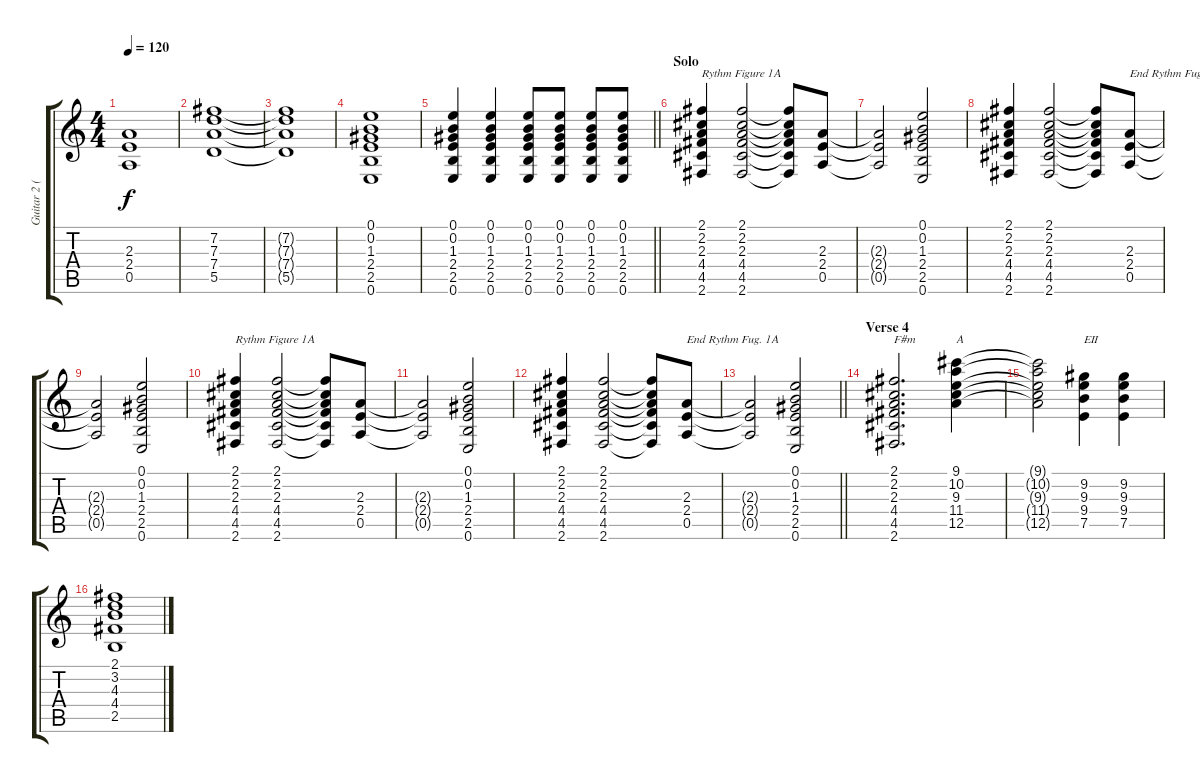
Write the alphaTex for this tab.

\track ("Guitar 2 (Backing)" "Guitar 2 (") {instrument acousticguitarnylon}
\staff {score tabs}
\tuning (E4 B3 G3 D3 A2 E2) {hide}
\ts (4 4)
\tempo 120
\clef g2
\ks c
(2.3{t} 2.4{t} 0.5{t}).1{dy f} |
(7.2 7.3 7.4 5.5).1 |
(7.2{t} 7.3{t} 7.4{t} 5.5{t}).1 |
(0.1 0.2 1.3 2.4 2.5 0.6).1 |
\barLineRight lightlight
(0.1 0.2 1.3 2.4 2.5 0.6).4 (0.1 0.2 1.3 2.4 2.5 0.6).4 (0.1 0.2 1.3 2.4 2.5 0.6).8 (0.1 0.2 1.3 2.4 2.5 0.6).8 (0.1 0.2 1.3 2.4 2.5 0.6).8 (0.1 0.2 1.3 2.4 2.5 0.6).8 |
\section ("" "Solo")
(2.1 2.2 2.3 4.4 4.5 2.6).4{txt "Rythm Figure 1A"} (2.1 2.2 2.3 4.4 4.5 2.6).2 (2.1{t} 2.2{t} 2.3{t} 4.4{t} 4.5{t} 2.6{t}).8 (2.3 2.4 0.5).8 |
(2.3{t} 2.4{t} 0.5{t}).2 (0.1 0.2 1.3 2.4 2.5 0.6).2 |
(2.1 2.2 2.3 4.4 4.5 2.6).4 (2.1 2.2 2.3 4.4 4.5 2.6).2 (2.1{t} 2.2{t} 2.3{t} 4.4{t} 4.5{t} 2.6{t}).8 (2.3 2.4 0.5).8{txt "End Rythm Fug. 1A"} |
(2.3{t} 2.4{t} 0.5{t}).2 (0.1 0.2 1.3 2.4 2.5 0.6).2 |
(2.1 2.2 2.3 4.4 4.5 2.6).4{txt "Rythm Figure 1A"} (2.1 2.2 2.3 4.4 4.5 2.6).2 (2.1{t} 2.2{t} 2.3{t} 4.4{t} 4.5{t} 2.6{t}).8 (2.3 2.4 0.5).8 |
(2.3{t} 2.4{t} 0.5{t}).2 (0.1 0.2 1.3 2.4 2.5 0.6).2 |
(2.1 2.2 2.3 4.4 4.5 2.6).4 (2.1 2.2 2.3 4.4 4.5 2.6).2 (2.1{t} 2.2{t} 2.3{t} 4.4{t} 4.5{t} 2.6{t}).8 (2.3 2.4 0.5).8{txt "End Rythm Fug. 1A"} |
\barLineRight lightlight
(2.3{t} 2.4{t} 0.5{t}).2 (0.1 0.2 1.3 2.4 2.5 0.6).2 |
\section ("" "Verse 4")
(2.1 2.2 2.3 4.4 4.5 2.6).2{d txt "F#m"} (9.1 10.2 9.3 11.4 12.5).4{txt "A"} |
(9.1{t} 10.2{t} 9.3{t} 11.4{t} 12.5{t}).2 (9.2 9.3 9.4 7.5).4{txt "EII"} (9.2 9.3 9.4 7.5).4 |
(2.1 3.2 4.3 4.4 2.5).1
